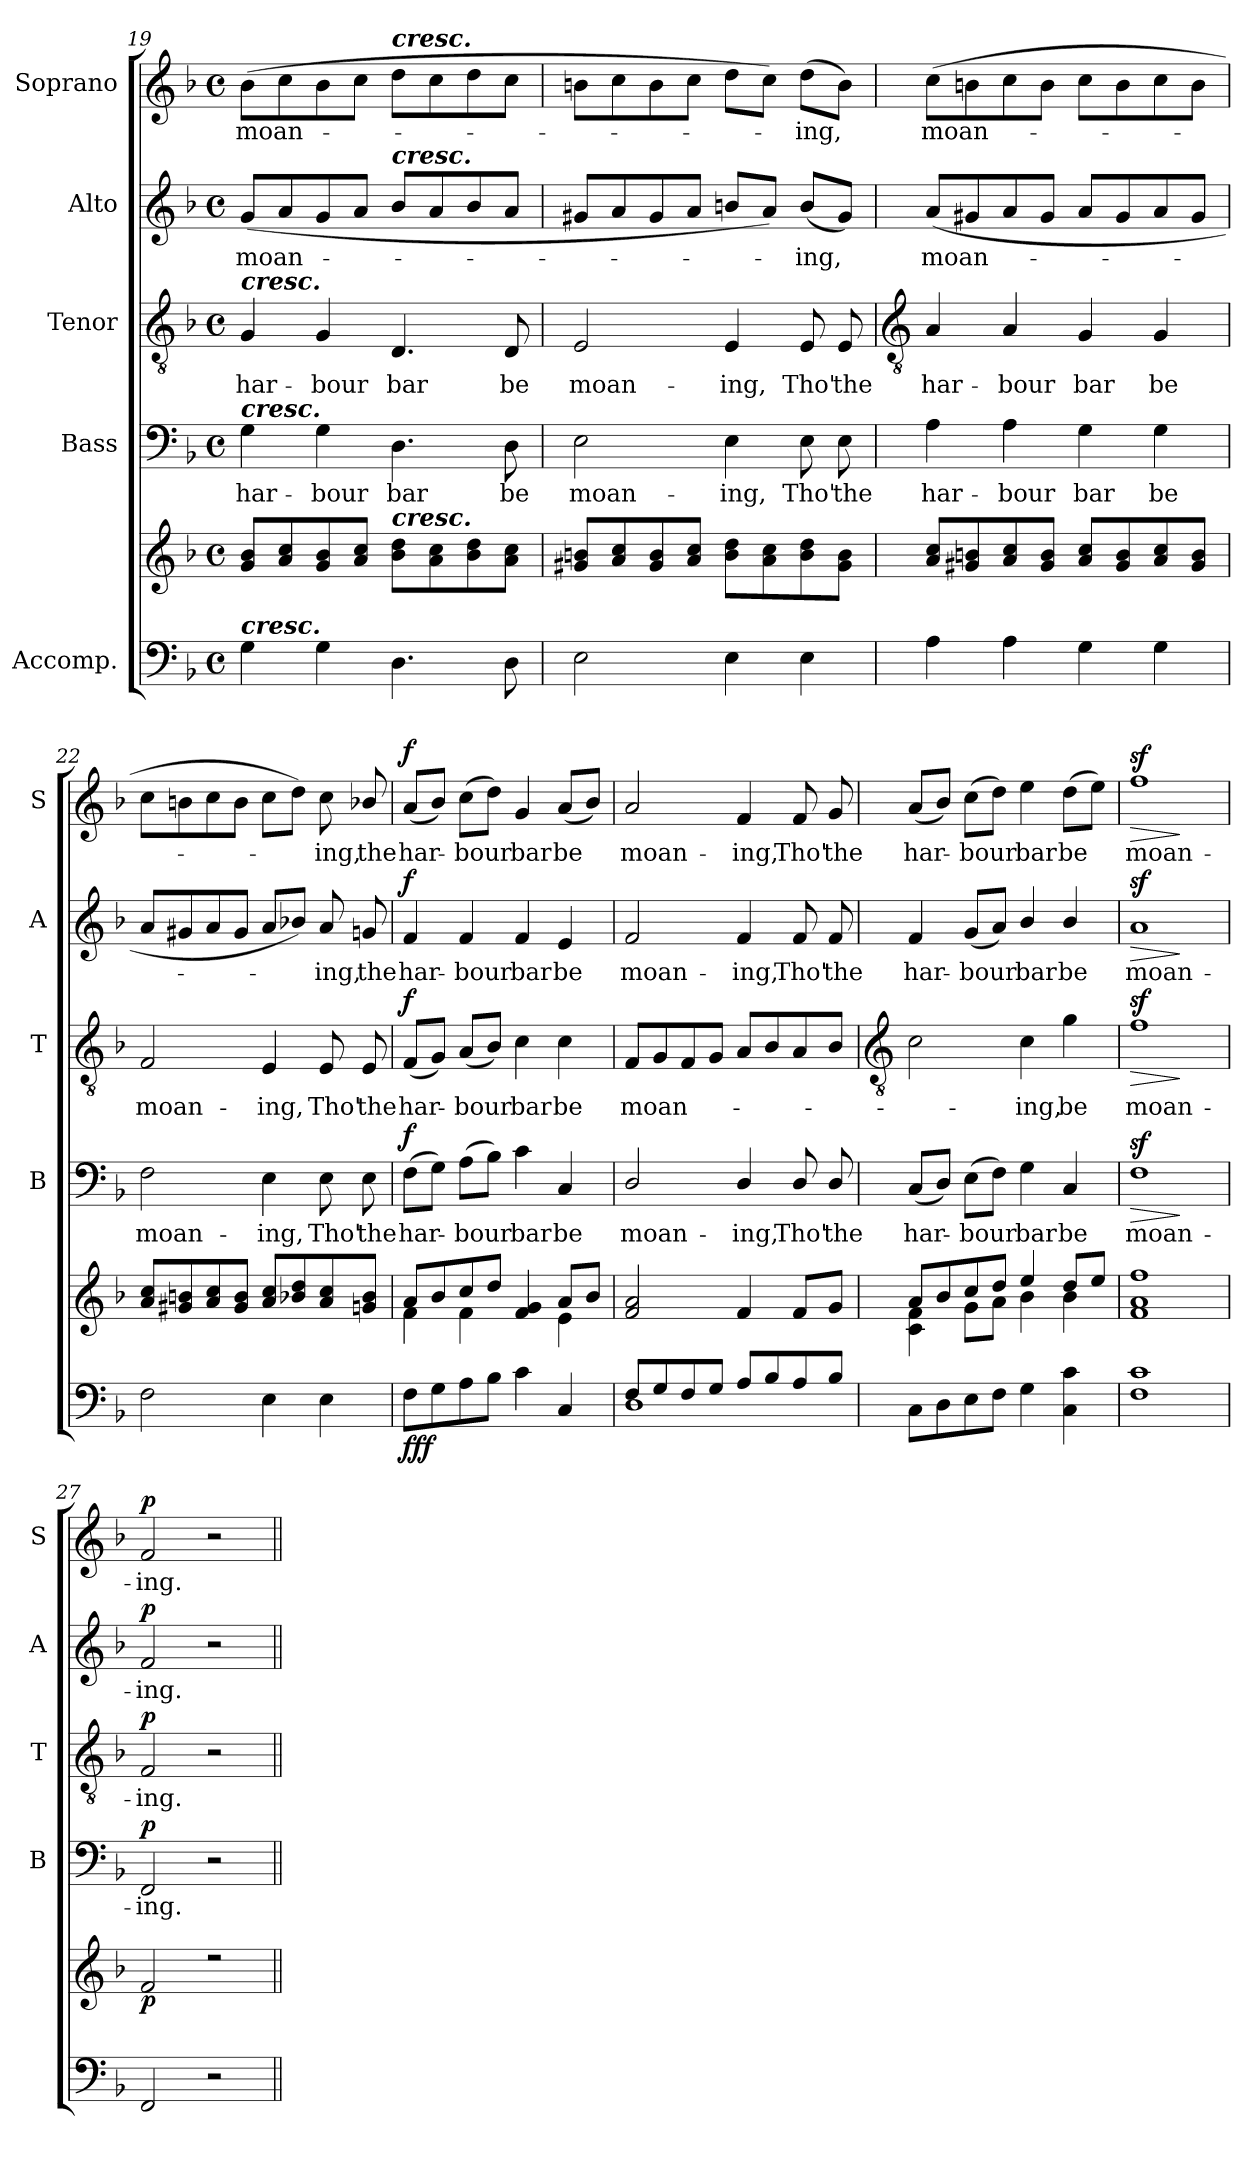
**kern	**kern	**dynam	**kern	**text	**dynam	**kern	**text	**dynam	**kern	**text	**dynam	**kern	**text	**dynam
*part5	*part5	*part5	*part4	*part4	*part4	*part3	*part3	*part3	*part2	*part2	*part2	*part1	*part1	*part1
*staff6	*staff5	*staff5/6	*staff4	*staff4	*staff4	*staff3	*staff3	*staff3	*staff2	*staff2	*staff2	*staff1	*staff1	*staff1
*I"Accomp.	*	*	*I"Bass	*	*	*I"Tenor	*	*	*I"Alto	*	*	*I"Soprano	*	*
*	*	*	*I'B	*	*	*I'T	*	*	*I'A	*	*	*I'S	*	*
*clefF4	*clefG2	*	*clefF4	*	*	*clefGv2	*	*	*clefG2	*	*	*clefG2	*	*
*k[b-]	*k[b-]	*	*k[b-]	*	*	*k[b-]	*	*	*k[b-]	*	*	*k[b-]	*	*
*F:	*F:	*	*F:	*	*	*F:	*	*	*F:	*	*	*F:	*	*
*M4/4	*M4/4	*	*M4/4	*	*	*M4/4	*	*	*M4/4	*	*	*M4/4	*	*
*met(c)	*met(c)	*	*met(c)	*	*	*met(c)	*	*	*met(c)	*	*	*met(c)	*	*
=19	=19	=19	=19	=19	=19	=19	=19	=19	=19	=19	=19	=19	=19	=19
!	!	!	!	!	!	!LO:TX:a:Bi:t=cresc.	!	!	!	!	!	!	!	!
!	!	!	!LO:TX:a:Bi:t=cresc.	!	!	!	!	!	!	!	!	!	!	!
!LO:TX:a:Bi:t=cresc.	!	!	!	!	!	!	!	!	!	!	!	!	!	!
!	!	!	!	!LO:LY:b	!	!	!LO:LY:b	!	!	!LO:LY:b	!	!	!LO:LY:b	!
4G	8g 8b-L	.	4G	har-	.	4G	har-	.	(<8gL	moan-	.	(>8b-L	moan-	.
.	8a 8cc	.	.	.	.	.	.	.	8a	.	.	8cc	.	.
!	!	!	!	!LO:LY:b	!	!	!LO:LY:b	!	!	!	!	!	!	!
4G	8g 8b-	.	4G	-bour	.	4G	-bour	.	8g	.	.	8b-	.	.
.	8a 8ccJ	.	.	.	.	.	.	.	8aJ	.	.	8ccJ	.	.
!	!	!	!	!	!	!	!	!	!	!	!	!LO:TX:a:Bi:t=cresc.	!	!
!	!	!	!	!	!	!	!	!	!LO:TX:a:Bi:t=cresc.	!	!	!	!	!
!	!LO:TX:a:Bi:t=cresc.	!	!	!	!	!	!	!	!	!	!	!	!	!
!	!	!	!	!LO:LY:b	!	!	!LO:LY:b	!	!	!	!	!	!	!
4.D	8b- 8ddL	.	4.D	bar	.	4.D	bar	.	8b-L	.	.	8ddL	.	.
.	8a 8cc	.	.	.	.	.	.	.	8a	.	.	8cc	.	.
.	8b- 8dd	.	.	.	.	.	.	.	8b-	.	.	8dd	.	.
!	!	!	!	!LO:LY:b	!	!	!LO:LY:b	!	!	!	!	!	!	!
8D	8a 8ccJ	.	8D	be	.	8D	be	.	8aJ	.	.	8ccJ	.	.
=20	=20	=20	=20	=20	=20	=20	=20	=20	=20	=20	=20	=20	=20	=20
!	!	!	!	!LO:LY:b	!	!	!LO:LY:b	!	!	!	!	!	!	!
2E	8g#X 8bnL	.	2E	moan-	.	2E	moan-	.	8g#XL	.	.	8bnL	.	.
.	8a 8cc	.	.	.	.	.	.	.	8a	.	.	8cc	.	.
.	8g# 8b	.	.	.	.	.	.	.	8g#	.	.	8b	.	.
.	8a 8ccJ	.	.	.	.	.	.	.	8aJ	.	.	8ccJ	.	.
!	!	!	!	!LO:LY:b	!	!	!LO:LY:b	!	!	!	!	!	!	!
4E	8b 8ddL	.	4E	-ing,	.	4E	-ing,	.	8bnL	.	.	8ddL	.	.
.	8a 8cc	.	.	.	.	.	.	.	8aJ)	.	.	8ccJ)	.	.
!	!	!	!	!LO:LY:b	!	!	!LO:LY:b	!	!	!LO:LY:b	!	!	!LO:LY:b	!
4E	8b 8dd	.	8E	Tho'	.	8E	Tho'	.	(<8bL	ing,	.	(>8ddL	ing,	.
!	!	!	!	!LO:LY:b	!	!	!LO:LY:b	!	!	!	!	!	!	!
.	8g# 8bJ	.	8E	the	.	8E	the	.	8g#J)	.	.	8bJ)	.	.
!!LO:LB:g=z
=21	=21	=21	=21	=21	=21	=21	=21	=21	=21	=21	=21	=21	=21	=21
*	*	*	*	*	*	*clefGv2	*	*	*	*	*	*	*	*
*	*^	*	*	*	*	*	*	*	*	*	*	*	*	*
!	!	!	!	!	!LO:LY:b	!	!	!LO:LY:b	!	!	!LO:LY:b	!	!	!LO:LY:b	!
4A	8a 8ccL	1ryy	.	4A	har-	.	4A	har-	.	(<8aL	moan-	.	(>8ccL	moan-	.
.	8g#X 8bn	.	.	.	.	.	.	.	.	8g#X	.	.	8bn	.	.
!	!	!	!	!	!LO:LY:b	!	!	!LO:LY:b	!	!	!	!	!	!	!
4A	8a 8cc	.	.	4A	-bour	.	4A	-bour	.	8a	.	.	8cc	.	.
.	8g# 8bJ	.	.	.	.	.	.	.	.	8g#J	.	.	8bJ	.	.
!	!	!	!	!	!LO:LY:b	!	!	!LO:LY:b	!	!	!	!	!	!	!
4G	8a 8ccL	.	.	4G	bar	.	4G	bar	.	8aL	.	.	8ccL	.	.
.	8g# 8b	.	.	.	.	.	.	.	.	8g#	.	.	8b	.	.
!	!	!	!	!	!LO:LY:b	!	!	!LO:LY:b	!	!	!	!	!	!	!
4G	8a 8cc	.	.	4G	be	.	4G	be	.	8a	.	.	8cc	.	.
.	8g# 8bJ	.	.	.	.	.	.	.	.	8g#J	.	.	8bJ	.	.
=22	=22	=22	=22	=22	=22	=22	=22	=22	=22	=22	=22	=22	=22	=22	=22
!	!	!	!	!	!LO:LY:b	!	!	!LO:LY:b	!	!	!	!	!	!	!
2F	8a 8ccL	1ryy	.	2F	moan-	.	2F	moan-	.	8aL	.	.	8ccL	.	.
.	8g#X 8bn	.	.	.	.	.	.	.	.	8g#X	.	.	8bn	.	.
.	8a 8cc	.	.	.	.	.	.	.	.	8a	.	.	8cc	.	.
.	8g# 8bJ	.	.	.	.	.	.	.	.	8g#J	.	.	8bJ	.	.
!	!	!	!	!	!LO:LY:b	!	!	!LO:LY:b	!	!	!	!	!	!	!
4E	8a 8ccL	.	.	4E	-ing,	.	4E	-ing,	.	8aL	.	.	8ccL	.	.
.	8b-X 8dd	.	.	.	.	.	.	.	.	8b-XJ)	.	.	8ddJ)	.	.
!	!	!	!	!	!LO:LY:b	!	!	!LO:LY:b	!	!	!LO:LY:b	!	!	!LO:LY:b	!
4E	8a 8cc	.	.	8E	Tho'	.	8E	Tho'	.	8a	ing,	.	8cc	ing,	.
!	!	!	!	!	!LO:LY:b	!	!	!LO:LY:b	!	!	!LO:LY:b	!	!	!LO:LY:b	!
.	8gn/ 8b-/J	.	.	8E	the	.	8E	the	.	8gn	the	.	8b-X/	the	.
=23	=23	=23	=23	=23	=23	=23	=23	=23	=23	=23	=23	=23	=23	=23	=23
!	!	!	!LO:DY:b=2	!	!LO:LY:b	!	!	!LO:LY:b	!	!	!LO:LY:b	!	!	!LO:LY:b	!
!	!	!	!LO:DY:n=1:b	!	!	!	!	!	!	!	!	!	!	!	!
!	!	!	!LO:DY:n=2:b	!	!	!LO:DY:b	!	!	!LO:DY:b	!	!	!LO:DY:b	!	!	!LO:DY:b
8FL	8a/L	4f\	f f f	(>8FL	har-	f	(<8FL	har-	f	4f	har-	f	(<8aL	har-	f
8G	8b-/	.	.	8GJ)	.	.	8GJ)	.	.	.	.	.	8b-J)	.	.
!	!	!	!	!	!LO:LY:b	!	!	!LO:LY:b	!	!	!LO:LY:b	!	!	!LO:LY:b	!
8A	8cc/	4f\	.	(>8AL	bour	.	(<8AL	bour	.	4f	-bour	.	(>8ccL	bour	.
8B-J	8dd/J	.	.	8B-J)	.	.	8B-J)	.	.	.	.	.	8ddJ)	.	.
!	!	!	!	!	!LO:LY:b	!	!	!LO:LY:b	!	!	!LO:LY:b	!	!	!LO:LY:b	!
4c	4f 4g	4ryy	.	4c	bar	.	4c	bar	.	4f	bar	.	4g	bar	.
!	!	!	!	!	!LO:LY:b	!	!	!LO:LY:b	!	!	!LO:LY:b	!	!	!LO:LY:b	!
4C	8aL	4e\	.	4C	be	.	4c	be	.	4e	be	.	(<8aL	be	.
.	8b-J	.	.	.	.	.	.	.	.	.	.	.	8b-J)	.	.
*	*v	*v	*	*	*	*	*	*	*	*	*	*	*	*	*
=24	=24	=24	=24	=24	=24	=24	=24	=24	=24	=24	=24	=24	=24	=24
*^	*	*	*	*	*	*	*	*	*	*	*	*	*	*
!	!	!	!	!	!LO:LY:b	!	!	!LO:LY:b	!	!	!LO:LY:b	!	!	!LO:LY:b	!
8F/L	1D	2f 2a	.	2D/	moan-	.	8FL	moan-	.	2f	moan-	.	2a	moan-	.
8G/	.	.	.	.	.	.	8G	.	.	.	.	.	.	.	.
8F/	.	.	.	.	.	.	8F	.	.	.	.	.	.	.	.
8G/J	.	.	.	.	.	.	8GJ	.	.	.	.	.	.	.	.
!	!	!	!	!	!LO:LY:b	!	!	!	!	!	!LO:LY:b	!	!	!LO:LY:b	!
8A/L	.	4f	.	4D/	-ing,	.	8AL	.	.	4f	-ing,	.	4f	-ing,	.
8B-/	.	.	.	.	.	.	8B-	.	.	.	.	.	.	.	.
!	!	!	!	!	!LO:LY:b	!	!	!	!	!	!LO:LY:b	!	!	!LO:LY:b	!
8A/	.	8fL	.	8D/	Tho'	.	8A	.	.	8f	Tho'	.	8f	Tho'	.
!	!	!	!	!	!LO:LY:b	!	!	!	!	!	!LO:LY:b	!	!	!LO:LY:b	!
8B-/J	.	8gJ	.	8D/	the	.	8B-J	.	.	8f	the	.	8g	the	.
*v	*v	*	*	*	*	*	*	*	*	*	*	*	*	*	*
!!LO:LB:g=z
=25	=25	=25	=25	=25	=25	=25	=25	=25	=25	=25	=25	=25	=25	=25
*	*	*	*	*	*	*clefGv2	*	*	*	*	*	*	*	*
*	*^	*	*	*	*	*	*	*	*	*	*	*	*	*
!	!	!	!	!	!LO:LY:b	!	!	!	!	!	!LO:LY:b	!	!	!LO:LY:b	!
8CL	8a/L	4c\ 4f\	.	(<8CL	har-	.	2c	.	.	4f	har-	.	(<8aL	har-	.
8D	8b-/	.	.	8DJ)	.	.	.	.	.	.	.	.	8b-J)	.	.
!	!	!	!	!	!LO:LY:b	!	!	!	!	!	!LO:LY:b	!	!	!LO:LY:b	!
8E	8cc/	8g\L	.	(>8EL	bour	.	.	.	.	(<8gL	-bour	.	(>8ccL	bour	.
8FJ	8dd/J	8a\J	.	8FJ)	.	.	.	.	.	8aJ)	.	.	8ddJ)	.	.
!	!	!	!	!	!LO:LY:b	!	!	!LO:LY:b	!	!	!LO:LY:b	!	!	!LO:LY:b	!
4G	4ee/	4b-\	.	4G	bar	.	4c	ing,	.	4b-/	bar	.	4ee	bar	.
!	!	!	!	!	!LO:LY:b	!	!	!LO:LY:b	!	!	!LO:LY:b	!	!	!LO:LY:b	!
4C 4c	8dd/L	4b-\	.	4C	be	.	4g	be	.	4b-/	be	.	(>8ddL	be	.
.	8ee/J	.	.	.	.	.	.	.	.	.	.	.	8eeJ)	.	.
=26	=26	=26	=26	=26	=26	=26	=26	=26	=26	=26	=26	=26	=26	=26	=26
!	!	!	!LO:HP:b	!	!LO:LY:b	!LO:HP:b	!	!LO:LY:b	!LO:HP:b	!	!LO:LY:b	!LO:HP:b	!	!LO:LY:b	!LO:HP:b
!	!	!	!LO:DY:n=1:b	!	!	!	!	!	!	!	!	!	!	!	!
1F 1c	1f/ 1a/ 1ff/	1ryy	> sf	1Fz<	moan-	>	1fz<	moan-	>	1az<	moan-	>	1ffz<	moan-	>
*	*v	*v	*	*	*	*	*	*	*	*	*	*	*	*	*
.	.	]	.	.	]	.	.	]	.	.	]	.	.	]
=27	=27	=27	=27	=27	=27	=27	=27	=27	=27	=27	=27	=27	=27	=27
*	*^	*	*	*	*	*	*	*	*	*	*	*	*	*
!	!	!	!LO:DY:b	!	!LO:LY:b	!LO:DY:b	!	!LO:LY:b	!LO:DY:b	!	!LO:LY:b	!LO:DY:b	!	!LO:LY:b	!LO:DY:b
2FF	2f/	1ryy	p	2FF	ing.	p	2F	ing.	p	2f	ing.	p	2f	ing.	p
2r	2r	.	.	2r	.	.	2r	.	.	2r	.	.	2r	.	.
*	*v	*v	*	*	*	*	*	*	*	*	*	*	*	*	*
=||	=||	=||	=||	=||	=||	=||	=||	=||	=||	=||	=||	=||	=||	=||
*-	*-	*-	*-	*-	*-	*-	*-	*-	*-	*-	*-	*-	*-	*-
